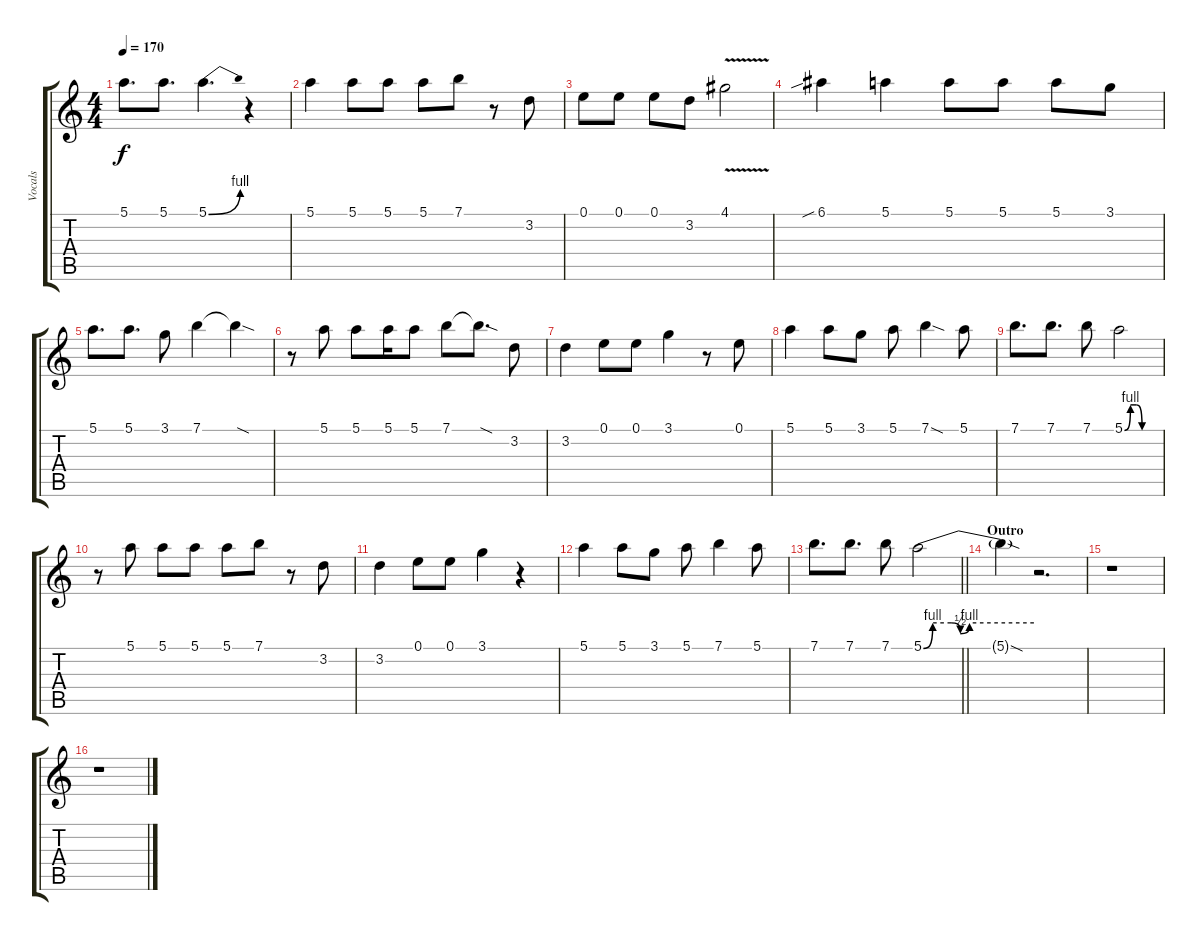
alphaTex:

\track ("Vocals" "Vocals") {instrument overdrivenguitar}
\staff {score tabs}
\tuning (E4 B3 G3 D3 A2 E2) {hide}
\ts (4 4)
\tempo 170
\clef g2
\ks c
5.1.8{d dy f} 5.1.8{d} 5.1{be (bend 0 0 60 4)}.4{d} r.4 |
5.1.4 5.1.8 5.1.8 5.1.8 7.1.8 r.8 3.2.8 |
0.1.8 0.1.8 0.1.8 3.2.8 4.1{v}.2 |
6.1{sib}.4 5.1.4 5.1.8 5.1.8 5.1.8 3.1.8 |
5.1.8{d} 5.1.8{d} 3.1.8 7.1.4 7.1{sod t}.4 |
r.8 5.1.8 5.1.8 5.1.16 5.1.8 7.1.8 7.1{sod t}.8{d} 3.2.8 |
3.2.4 0.1.8 0.1.8 3.1.4 r.8 0.1.8 |
5.1.4 5.1.8 3.1.8 5.1.8 7.1{sod}.4 5.1.8 |
7.1.8{d} 7.1.8{d} 7.1.8 5.1{be (custom 0 0 10 4 20 4 30 0 60 0)}.2 |
r.8 5.1.8 5.1.8 5.1.8 5.1.8 7.1.8 r.8 3.2.8 |
3.2.4 0.1.8 0.1.8 3.1.4 r.4 |
5.1.4 5.1.8 3.1.8 5.1.8 7.1.4 5.1.8 |
\barLineRight lightlight
7.1.8{d} 7.1.8{d} 7.1.8 5.1{be (custom 0 0 5 4 15 4 20 2 25 4 60 4)}.2 |
\section ("" "Outro")
5.1{sod t}.4 r.2{d} |
r.1 |
r.1
